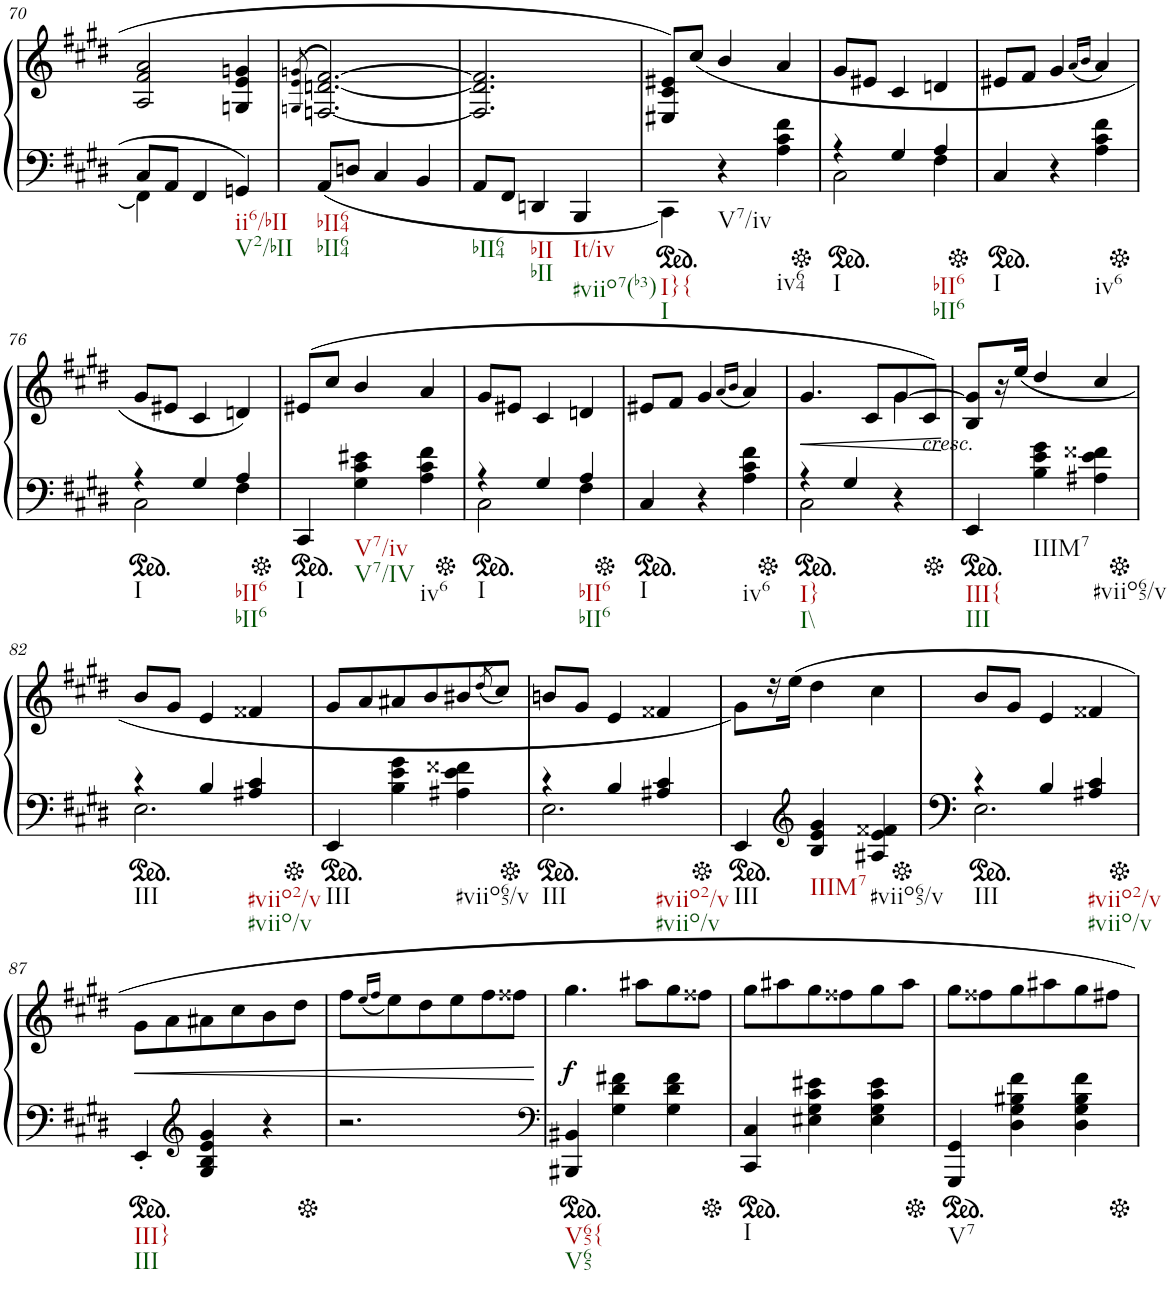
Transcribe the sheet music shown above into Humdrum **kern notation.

**kern	**kern	**dynam
*part2	*part1	*part1
*staff2	*staff1	*staff1
*I"Piano	*I"Piano	*
*I'Pno	*I'Pno	*
!!LO:PB:g=z
*clefF4	*clefG2	*
*k[f#c#g#d#]	*k[f#c#g#d#]	*
*c#:	*c#:	*
*M3/4	*M3/4	*
=70	=70	=70
*^	*	*
8C#/L	4FF#\]	2A/ 2f#/ 2a/	.
8AA/J	.	.	.
4FF#/	2ryy	.	.
!LO:TX:b:t=ii6/bII	!	!	!
!LO:TX:b:t=V2/bII	!	!	!
4GGn/	.	4Gn/ 4e/ 4gn/	.
*v	*v	*	*
=71	=71	=71
.	(>(>8qGn/ 8qe/ 8qgn/	.
!LO:TX:b:t=bII64	!	!
!LO:TX:b:t=bII64	!	!
(<8AA/L	[2.Fn/ [2.dn/ [2.f#/))	.
8Dn/J	.	.
4C#/	.	.
4BB/	.	.
=72	=72	=72
!LO:TX:b:t=bII64	!	!
8AA/L	2.F/] 2.d/] 2.f#/]	.
8FF#/J	.	.
!LO:TX:b:t=bII	!	!
!LO:TX:b:t=bII	!	!
4DDn/	.	.
!LO:TX:b:t=It/iv	!	!
!LO:TX:b:t=#viio7(b3)	!	!
4BBB/	.	.
=73	=73	=73
*ped	*	*
!LO:TX:b:t=I}{	!	!
!LO:TX:b:t=I	!	!
4CC#\)	8E#X/ 8c#/ 8e#X/L	.
.	(8cc#/J	.
!LO:TX:b:t=V7/iv	!	!
4r	4b/	.
!LO:TX:b:t=iv64	!	!
4A\ 4c#\ 4f#\	4a/	.
=74	=74	=74
*Xped	*	*
*ped	*	*
*^	*	*
!LO:TX:b:t=I	!	!	!
4r	2C#\	8g#/L	.
.	.	8e#X/J	.
4G#/	.	4c#/	.
!LO:TX:b:t=bII6	!	!	!
!LO:TX:b:t=bII6	!	!	!
4A/	4F#\	4dn/	.
*v	*v	*	*
=75	=75	=75
*Xped	*	*
*ped	*	*
*^	*	*
!LO:TX:b:t=I	!	!	!
*v	*v	*	*
4C#/	8e#X/L	.
.	8f#/J	.
4r	4g#/	.
.	(16qa/LL	.
.	16qb/JJ	.
!LO:TX:b:t=iv6	!	!
4A\ 4c#\ 4f#\	4a/)	.
!!LO:LB:g=z
=76	=76	=76
*Xped	*	*
*ped	*	*
*^	*	*
!LO:TX:b:t=I	!	!	!
4r	2C#\	8g#/L	.
.	.	8e#X/J	.
4G#/	.	4c#/	.
!LO:TX:b:t=bII6	!	!	!
!LO:TX:b:t=bII6	!	!	!
4A/	4F#\	4dn/)	.
*v	*v	*	*
=77	=77	=77
*Xped	*	*
*ped	*	*
*^	*	*
!LO:TX:b:t=I	!	!	!
*v	*v	*	*
4CC#/	(8e#X/L	.
.	8cc#/J	.
!LO:TX:b:t=V7/iv	!	!
!LO:TX:b:t=V7/IV	!	!
4G#\ 4c#\ 4e#X\	4b/	.
!LO:TX:b:t=iv6	!	!
4A\ 4c#\ 4f#\	4a/	.
=78	=78	=78
*Xped	*	*
*ped	*	*
*^	*	*
!LO:TX:b:t=I	!	!	!
4r	2C#\	8g#/L	.
.	.	8e#X/J	.
4G#/	.	4c#/	.
!LO:TX:b:t=bII6	!	!	!
!LO:TX:b:t=bII6	!	!	!
4A/	4F#\	4dn/	.
*v	*v	*	*
=79	=79	=79
*Xped	*	*
*ped	*	*
*^	*	*
!LO:TX:b:t=I	!	!	!
*v	*v	*	*
4C#/	8e#X/L	.
.	8f#/J	.
4r	4g#/	.
.	(16qa/LL	.
.	16qb/JJ	.
!LO:TX:b:t=iv6	!	!
4A\ 4c#\ 4f#\	4a/)	.
=80	=80	=80
*Xped	*	*
*ped	*	*
*^	*	*
!LO:TX:b:t=I}	!	!	!
!LO:TX:b:t=I\\	!	!	!
!	!	!	!LO:HP:b
*	*	*^	*
4r	2C#\	4.g#/	2ryy	<
4G#/	.	.	.	.
.	.	8c#/L	.	.
4r	4ryy	[8g#/	4g#\	.
!	!	!LO:TX:b:i:t=cresc.	!	!
.	.	8c#/J)	.	.
*v	*v	*	*	*
*	*v	*v	*
.	.	[
=81	=81	=81
*Xped	*	*
*ped	*	*
!LO:TX:b:t=III{	!	!
!LO:TX:b:t=III	!	!
4EE/	8B/ 8g#/]L	.
.	16r	.
.	(16ee/JJ	.
!LO:TX:b:t=IIIM7	!	!
4B\ 4e\ 4g#\	4dd#/	.
!LO:TX:b:t=#viio65/v	!	!
4A#X\ 4e\ 4f##X\	4cc#/	.
!!LO:LB:g=z
=82	=82	=82
*Xped	*	*
*ped	*	*
*^	*	*
!LO:TX:b:t=III	!	!	!
4r	2.E\	8b/L	.
.	.	8g#/J	.
4B/	.	4e/	.
!LO:TX:b:t=#viio2/v	!	!	!
!LO:TX:b:t=#viio/v	!	!	!
4A#X/ 4c#/	.	4f##X/	.
*v	*v	*	*
=83	=83	=83
*Xped	*	*
*ped	*	*
!LO:TX:b:t=III	!	!
4EE/	8g#/L	.
.	8a/	.
4B\ 4e\ 4g#\	8a#X/	.
.	8b/	.
!LO:TX:b:t=#viio65/v	!	!
4A#X\ 4e\ 4f##X\	8b#X/	.
.	(8qdd#/	.
.	8cc#/J)	.
=84	=84	=84
*Xped	*	*
*ped	*	*
*^	*	*
!LO:TX:b:t=III	!	!	!
4r	2.E\	8bn/L	.
.	.	8g#/J	.
4B/	.	4e/	.
!LO:TX:b:t=#viio2/v	!	!	!
!LO:TX:b:t=#viio/v	!	!	!
4A#X/ 4c#/	.	4f##X/	.
*v	*v	*	*
=85	=85	=85
*Xped	*	*
*ped	*	*
!LO:TX:b:t=III	!	!
4EE/	8g#\L)	.
.	16r	.
.	16ee\JJ	.
*clefG2	*	*
!LO:TX:b:t=IIIM7	!	!
4B/ 4e/ 4g#/	4dd#\	.
!LO:TX:b:t=#viio65/v	!	!
4A#X/ 4e/ 4f##X/	4cc#\	.
=86	=86	=86
*Xped	*	*
*ped	*	*
*^	*	*
!LO:TX:b:t=III	!	!	!
4r	2.E\	8b/L	.
.	.	8g#/J	.
4B/	.	4e/	.
!LO:TX:b:t=#viio2/v	!	!	!
!LO:TX:b:t=#viio/v	!	!	!
4A#X/ 4c#/	.	4f##X/	.
*v	*v	*	*
!!LO:LB:g=z
=87	=87	=87
*Xped	*	*
*ped	*	*
!LO:TX:b:t=III}	!	!
!LO:TX:b:t=III	!	!
!	!	!LO:HP:b
4EE'/	8g#\L	<
.	8a\	.
*clefG2	*	*
4G#/ 4B/ 4e/ 4g#/	8a#X\	.
.	8cc#\	.
4r	8b\	.
.	8dd#\J	.
=88	=88	=88
*Xped	*	*
2.r	8ff#\L	.
.	(16qee/LL	.
.	16qff#/JJ	.
.	8ee\)	.
.	8dd#\	.
.	8ee\	.
.	8ff#\	.
.	8ff##X\J	.
.	.	[
=89	=89	=89
*clefF4	*	*
*ped	*	*
!LO:TX:b:t=V65{	!	!
!LO:TX:b:t=V65	!	!
!	!	!LO:DY:b
4BBB#X/ 4BB#X/	4.gg#\	f
4G#\ 4d#\ 4f#X\	.	.
.	8aa#X\L	.
4G#\ 4d#\ 4f#\	8gg#\	.
.	8ff##X\J	.
=90	=90	=90
*Xped	*	*
*ped	*	*
!LO:TX:b:t=I	!	!
4CC#/ 4C#/	8gg#\L	.
.	8aa#X\	.
4E#X\ 4G#\ 4c#\ 4e#X\	8gg#\	.
.	8ff##X\	.
4E#\ 4G#\ 4c#\ 4e#\	8gg#\	.
.	8aa#\J	.
=91	=91	=91
*Xped	*	*
*ped	*	*
!LO:TX:b:t=V7	!	!
4GGG#/ 4GG#/	8gg#\L	.
.	8ff##X\	.
4D#\ 4G#\ 4B#X\ 4f#\	8gg#\	.
.	8aa#X\	.
4D#\ 4G#\ 4B#\ 4f#\	8gg#\	.
.	8ff#X\J	.
*Xped	*	*
=	=	=
*-	*-	*-
